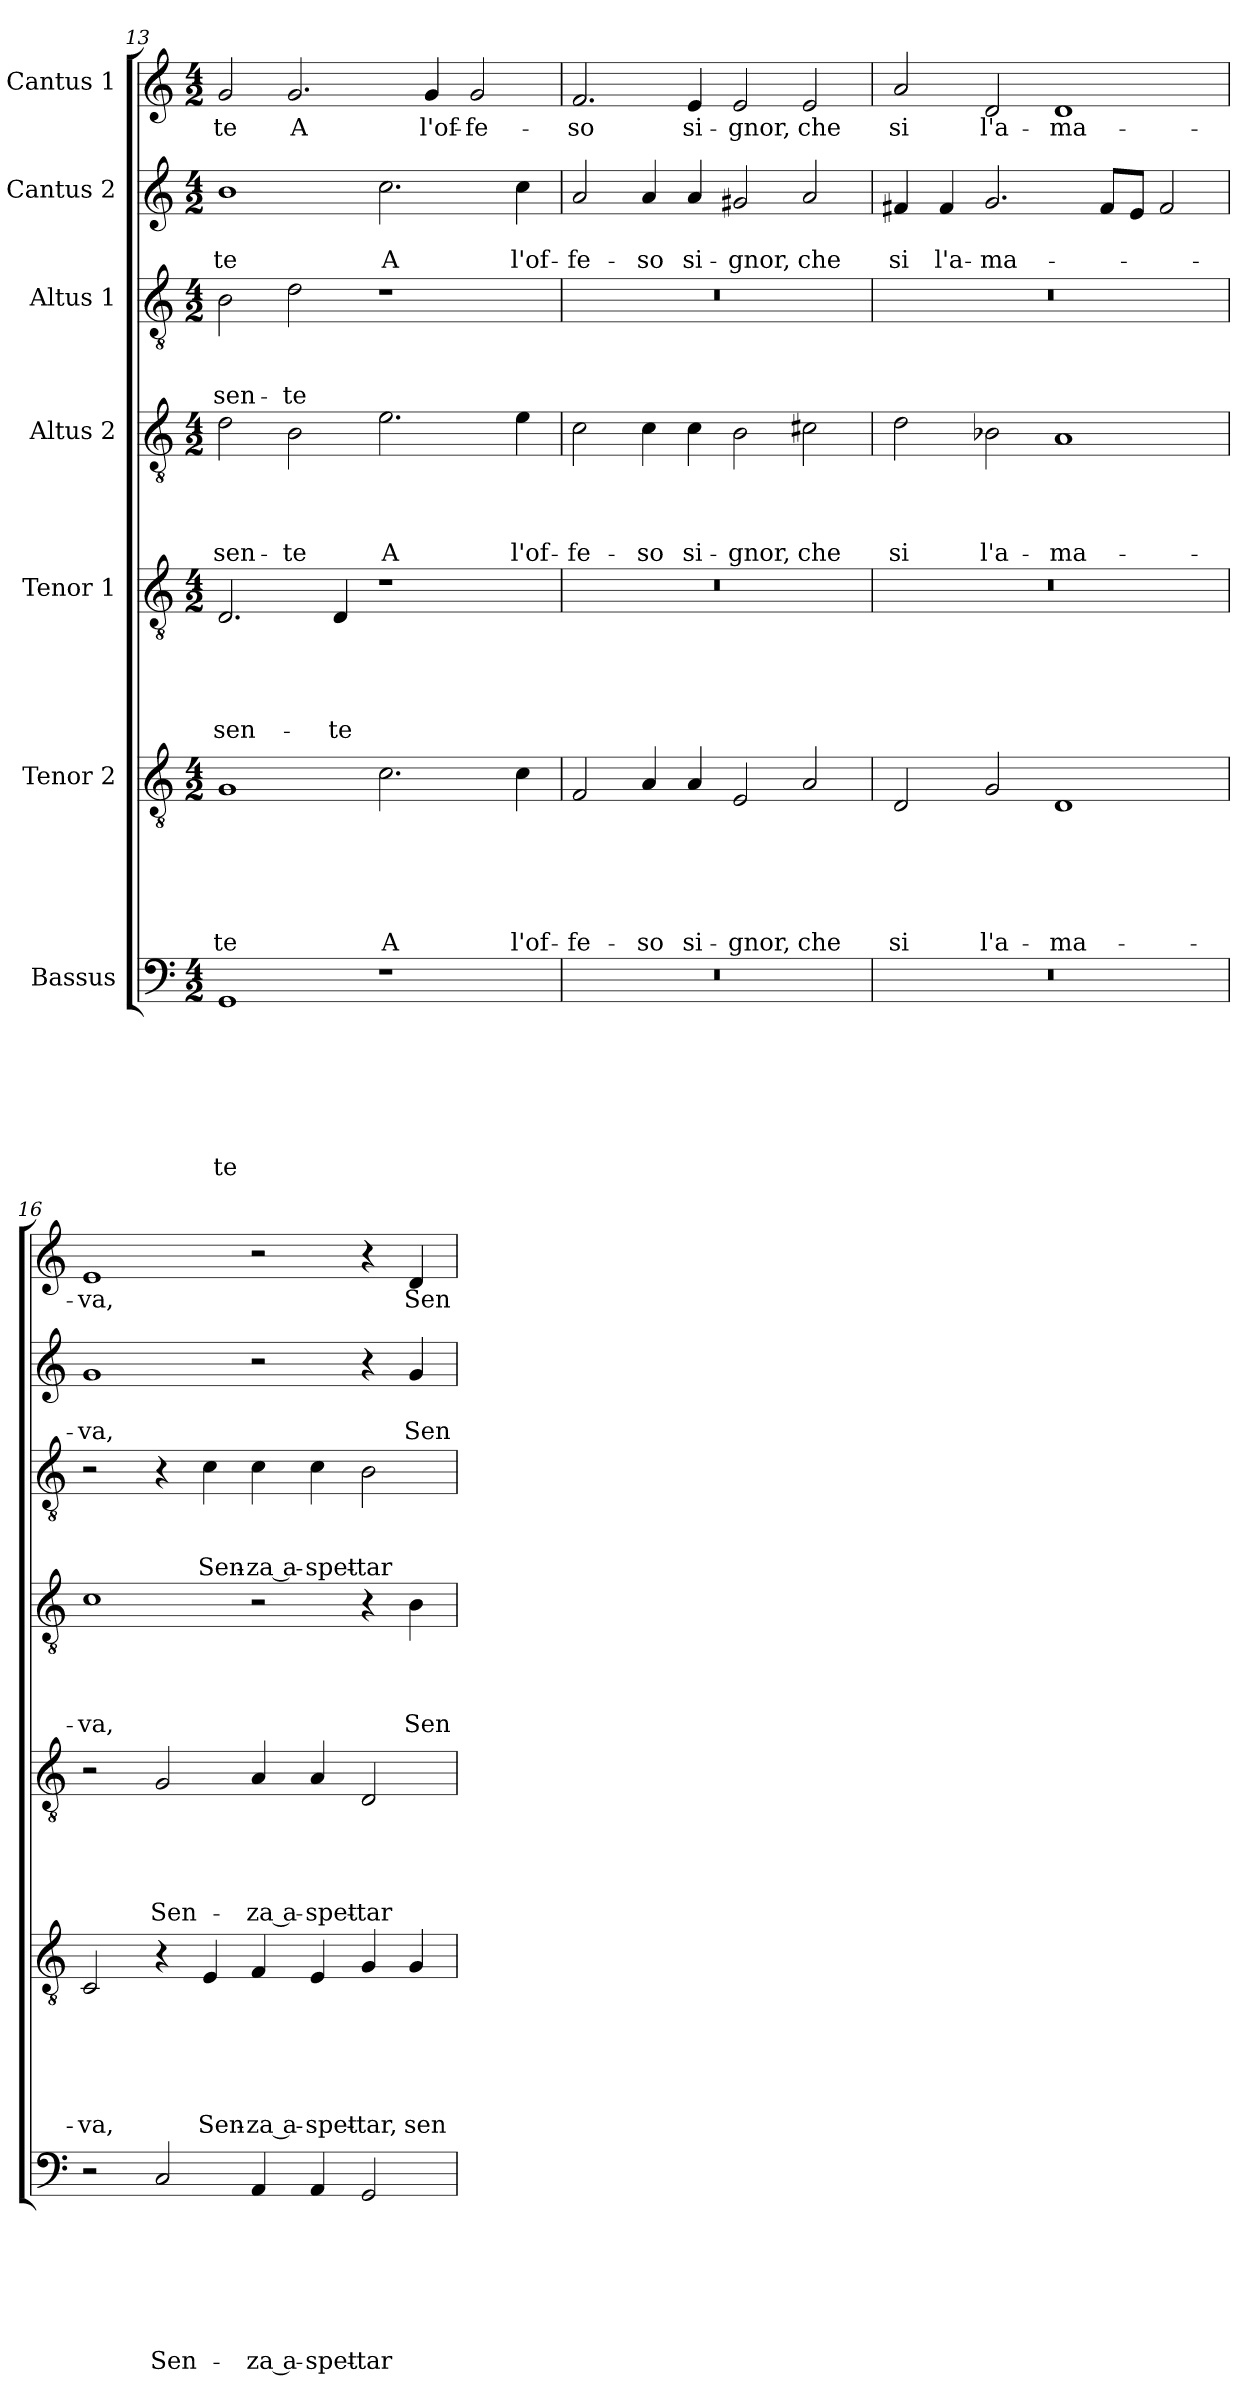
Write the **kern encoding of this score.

**kern	**text	**text	**text	**text	**text	**text	**text	**kern	**text	**text	**text	**text	**text	**text	**kern	**text	**text	**text	**text	**text	**kern	**text	**text	**text	**text	**kern	**text	**text	**text	**kern	**text	**text	**kern	**text
*part7	*part7	*part7	*part7	*part7	*part7	*part7	*part7	*part6	*part6	*part6	*part6	*part6	*part6	*part6	*part5	*part5	*part5	*part5	*part5	*part5	*part4	*part4	*part4	*part4	*part4	*part3	*part3	*part3	*part3	*part2	*part2	*part2	*part1	*part1
*staff7	*staff7	*staff7	*staff7	*staff7	*staff7	*staff7	*staff7	*staff6	*staff6	*staff6	*staff6	*staff6	*staff6	*staff6	*staff5	*staff5	*staff5	*staff5	*staff5	*staff5	*staff4	*staff4	*staff4	*staff4	*staff4	*staff3	*staff3	*staff3	*staff3	*staff2	*staff2	*staff2	*staff1	*staff1
*I"Bassus	*	*	*	*	*	*	*	*I"Tenor 2	*	*	*	*	*	*	*I"Tenor 1	*	*	*	*	*	*I"Altus 2	*	*	*	*	*I"Altus 1	*	*	*	*I"Cantus 2	*	*	*I"Cantus 1	*
!!LO:LB:g=z
*clefF4	*	*	*	*	*	*	*	*clefGv2	*	*	*	*	*	*	*clefGv2	*	*	*	*	*	*clefGv2	*	*	*	*	*clefGv2	*	*	*	*clefG2	*	*	*clefG2	*
*k[]	*	*	*	*	*	*	*	*k[]	*	*	*	*	*	*	*k[]	*	*	*	*	*	*k[]	*	*	*	*	*k[]	*	*	*	*k[]	*	*	*k[]	*
*a:	*	*	*	*	*	*	*	*a:	*	*	*	*	*	*	*a:	*	*	*	*	*	*a:	*	*	*	*	*a:	*	*	*	*a:	*	*	*a:	*
*M4/2	*	*	*	*	*	*	*	*M4/2	*	*	*	*	*	*	*M4/2	*	*	*	*	*	*M4/2	*	*	*	*	*M4/2	*	*	*	*M4/2	*	*	*M4/2	*
=13	=13	=13	=13	=13	=13	=13	=13	=13	=13	=13	=13	=13	=13	=13	=13	=13	=13	=13	=13	=13	=13	=13	=13	=13	=13	=13	=13	=13	=13	=13	=13	=13	=13	=13
!	!	!	!	!	!	!	!LO:LY:b	!	!	!	!	!	!	!LO:LY:b	!	!	!	!	!	!LO:LY:b	!	!	!	!	!LO:LY:b	!	!	!	!LO:LY:b	!	!	!LO:LY:b	!	!LO:LY:b
1GG	.	.	.	.	.	.	-te	1G	.	.	.	.	.	-te	2.D/	.	.	.	.	-sen-	2d\	.	.	.	-sen-	2B\	.	.	-sen-	1b	.	-te	2g/	-te
!	!	!	!	!	!	!	!	!	!	!	!	!	!	!	!	!	!	!	!	!	!	!	!	!	!LO:LY:b	!	!	!	!LO:LY:b	!	!	!	!	!LO:LY:b
.	.	.	.	.	.	.	.	.	.	.	.	.	.	.	.	.	.	.	.	.	2B\	.	.	.	-te	2d\	.	.	-te	.	.	.	2.g/	A
!	!	!	!	!	!	!	!	!	!	!	!	!	!	!	!	!	!	!	!	!LO:LY:b	!	!	!	!	!	!	!	!	!	!	!	!	!	!
.	.	.	.	.	.	.	.	.	.	.	.	.	.	.	4D/	.	.	.	.	-te	.	.	.	.	.	.	.	.	.	.	.	.	.	.
!	!	!	!	!	!	!	!	!	!	!	!	!	!	!LO:LY:b	!	!	!	!	!	!	!	!	!	!	!LO:LY:b	!	!	!	!	!	!	!LO:LY:b	!	!
1r	.	.	.	.	.	.	.	2.c\	.	.	.	.	.	A	1r	.	.	.	.	.	2.e\	.	.	.	A	1r	.	.	.	2.cc\	.	A	.	.
!	!	!	!	!	!	!	!	!	!	!	!	!	!	!	!	!	!	!	!	!	!	!	!	!	!	!	!	!	!	!	!	!	!	!LO:LY:b
.	.	.	.	.	.	.	.	.	.	.	.	.	.	.	.	.	.	.	.	.	.	.	.	.	.	.	.	.	.	.	.	.	4g/	l'of-
!	!	!	!	!	!	!	!	!	!	!	!	!	!	!	!	!	!	!	!	!	!	!	!	!	!	!	!	!	!	!	!	!	!	!LO:LY:b
.	.	.	.	.	.	.	.	.	.	.	.	.	.	.	.	.	.	.	.	.	.	.	.	.	.	.	.	.	.	.	.	.	2g/	-fe-
!	!	!	!	!	!	!	!	!	!	!	!	!	!	!LO:LY:b	!	!	!	!	!	!	!	!	!	!	!LO:LY:b	!	!	!	!	!	!	!LO:LY:b	!	!
.	.	.	.	.	.	.	.	4c\	.	.	.	.	.	l'of-	.	.	.	.	.	.	4e\	.	.	.	l'of-	.	.	.	.	4cc\	.	l'of-	.	.
=14	=14	=14	=14	=14	=14	=14	=14	=14	=14	=14	=14	=14	=14	=14	=14	=14	=14	=14	=14	=14	=14	=14	=14	=14	=14	=14	=14	=14	=14	=14	=14	=14	=14	=14
!	!	!	!	!	!	!	!	!	!	!	!	!	!	!LO:LY:b	!	!	!	!	!	!	!	!	!	!	!LO:LY:b	!	!	!	!	!	!	!LO:LY:b	!	!LO:LY:b
0r	.	.	.	.	.	.	.	2F/	.	.	.	.	.	-fe-	0r	.	.	.	.	.	2c\	.	.	.	-fe-	0r	.	.	.	2a/	.	-fe-	2.f/	-so
!	!	!	!	!	!	!	!	!	!	!	!	!	!	!LO:LY:b	!	!	!	!	!	!	!	!	!	!	!LO:LY:b	!	!	!	!	!	!	!LO:LY:b	!	!
.	.	.	.	.	.	.	.	4A/	.	.	.	.	.	-so	.	.	.	.	.	.	4c\	.	.	.	-so	.	.	.	.	4a/	.	-so	.	.
!	!	!	!	!	!	!	!	!	!	!	!	!	!	!LO:LY:b	!	!	!	!	!	!	!	!	!	!	!LO:LY:b	!	!	!	!	!	!	!LO:LY:b	!	!LO:LY:b
.	.	.	.	.	.	.	.	4A/	.	.	.	.	.	si-	.	.	.	.	.	.	4c\	.	.	.	si-	.	.	.	.	4a/	.	si-	4e/	si-
!	!	!	!	!	!	!	!	!	!	!	!	!	!	!LO:LY:b	!	!	!	!	!	!	!	!	!	!	!LO:LY:b	!	!	!	!	!	!	!LO:LY:b	!	!LO:LY:b
.	.	.	.	.	.	.	.	2E/	.	.	.	.	.	-gnor,	.	.	.	.	.	.	2B\	.	.	.	-gnor,	.	.	.	.	2g#X/	.	-gnor,	2e/	-gnor,
!	!	!	!	!	!	!	!	!	!	!	!	!	!	!LO:LY:b	!	!	!	!	!	!	!	!	!	!	!LO:LY:b	!	!	!	!	!	!	!LO:LY:b	!	!LO:LY:b
.	.	.	.	.	.	.	.	2A/	.	.	.	.	.	che	.	.	.	.	.	.	2c#X\	.	.	.	che	.	.	.	.	2a/	.	che	2e/	che
=15	=15	=15	=15	=15	=15	=15	=15	=15	=15	=15	=15	=15	=15	=15	=15	=15	=15	=15	=15	=15	=15	=15	=15	=15	=15	=15	=15	=15	=15	=15	=15	=15	=15	=15
!	!	!	!	!	!	!	!	!	!	!	!	!	!	!LO:LY:b	!	!	!	!	!	!	!	!	!	!	!LO:LY:b	!	!	!	!	!	!	!LO:LY:b	!	!LO:LY:b
0r	.	.	.	.	.	.	.	2D/	.	.	.	.	.	si	0r	.	.	.	.	.	2d\	.	.	.	si	0r	.	.	.	4f#X/	.	si	2a/	si
!	!	!	!	!	!	!	!	!	!	!	!	!	!	!	!	!	!	!	!	!	!	!	!	!	!	!	!	!	!	!	!	!LO:LY:b	!	!
.	.	.	.	.	.	.	.	.	.	.	.	.	.	.	.	.	.	.	.	.	.	.	.	.	.	.	.	.	.	4f#/	.	l'a-	.	.
!	!	!	!	!	!	!	!	!	!	!	!	!	!	!LO:LY:b	!	!	!	!	!	!	!	!	!	!	!LO:LY:b	!	!	!	!	!	!	!LO:LY:b	!	!LO:LY:b
.	.	.	.	.	.	.	.	2G/	.	.	.	.	.	l'a-	.	.	.	.	.	.	2B-X\	.	.	.	l'a-	.	.	.	.	2.g/	.	-ma-	2d/	l'a-
!	!	!	!	!	!	!	!	!	!	!	!	!	!	!LO:LY:b	!	!	!	!	!	!	!	!	!	!	!LO:LY:b	!	!	!	!	!	!	!	!	!LO:LY:b
.	.	.	.	.	.	.	.	1D	.	.	.	.	.	-ma-	.	.	.	.	.	.	1A	.	.	.	-ma-	.	.	.	.	.	.	.	1d	-ma-
.	.	.	.	.	.	.	.	.	.	.	.	.	.	.	.	.	.	.	.	.	.	.	.	.	.	.	.	.	.	8f#/L	.	.	.	.
.	.	.	.	.	.	.	.	.	.	.	.	.	.	.	.	.	.	.	.	.	.	.	.	.	.	.	.	.	.	8e/J	.	.	.	.
.	.	.	.	.	.	.	.	.	.	.	.	.	.	.	.	.	.	.	.	.	.	.	.	.	.	.	.	.	.	2f#/	.	.	.	.
=16	=16	=16	=16	=16	=16	=16	=16	=16	=16	=16	=16	=16	=16	=16	=16	=16	=16	=16	=16	=16	=16	=16	=16	=16	=16	=16	=16	=16	=16	=16	=16	=16	=16	=16
!	!	!	!	!	!	!	!	!	!	!	!	!	!	!LO:LY:b	!	!	!	!	!	!	!	!	!	!	!LO:LY:b	!	!	!	!	!	!	!LO:LY:b	!	!LO:LY:b
2r	.	.	.	.	.	.	.	2C/	.	.	.	.	.	-va,	2r	.	.	.	.	.	1c	.	.	.	-va,	2r	.	.	.	1g	.	-va,	1e	-va,
!	!	!	!	!	!	!	!LO:LY:b	!	!	!	!	!	!	!	!	!	!	!	!	!LO:LY:b	!	!	!	!	!	!	!	!	!	!	!	!	!	!
2C/	.	.	.	.	.	.	Sen-	4r	.	.	.	.	.	.	2G/	.	.	.	.	Sen-	.	.	.	.	.	4r	.	.	.	.	.	.	.	.
!	!	!	!	!	!	!	!	!	!	!	!	!	!	!LO:LY:b	!	!	!	!	!	!	!	!	!	!	!	!	!	!	!LO:LY:b	!	!	!	!	!
.	.	.	.	.	.	.	.	4E/	.	.	.	.	.	Sen-	.	.	.	.	.	.	.	.	.	.	.	4c\	.	.	Sen-	.	.	.	.	.
!	!	!	!	!	!	!	!LO:LY:b	!	!	!	!	!	!	!LO:LY:b	!	!	!	!	!	!LO:LY:b	!	!	!	!	!	!	!	!	!LO:LY:b	!	!	!	!	!
4AA/	.	.	.	.	.	.	-za a-	4F/	.	.	.	.	.	-za a-	4A/	.	.	.	.	-za a-	2r	.	.	.	.	4c\	.	.	-za a-	2r	.	.	2r	.
!	!	!	!	!	!	!	!LO:LY:b	!	!	!	!	!	!	!LO:LY:b	!	!	!	!	!	!LO:LY:b	!	!	!	!	!	!	!	!	!LO:LY:b	!	!	!	!	!
4AA/	.	.	.	.	.	.	-spet-	4E/	.	.	.	.	.	-spet-	4A/	.	.	.	.	-spet-	.	.	.	.	.	4c\	.	.	-spet-	.	.	.	.	.
!	!	!	!	!	!	!	!LO:LY:b	!	!	!	!	!	!	!LO:LY:b	!	!	!	!	!	!LO:LY:b	!	!	!	!	!	!	!	!	!LO:LY:b	!	!	!	!	!
2GG/	.	.	.	.	.	.	-tar	4G/	.	.	.	.	.	-tar,	2D/	.	.	.	.	-tar	4r	.	.	.	.	2B\	.	.	-tar	4r	.	.	4r	.
!	!	!	!	!	!	!	!	!	!	!	!	!	!	!LO:LY:b	!	!	!	!	!	!	!	!	!	!	!LO:LY:b	!	!	!	!	!	!	!LO:LY:b	!	!LO:LY:b
.	.	.	.	.	.	.	.	4G/	.	.	.	.	.	sen-	.	.	.	.	.	.	4B\	.	.	.	Sen-	.	.	.	.	4g/	.	Sen-	4d/	Sen-
=	=	=	=	=	=	=	=	=	=	=	=	=	=	=	=	=	=	=	=	=	=	=	=	=	=	=	=	=	=	=	=	=	=	=
*-	*-	*-	*-	*-	*-	*-	*-	*-	*-	*-	*-	*-	*-	*-	*-	*-	*-	*-	*-	*-	*-	*-	*-	*-	*-	*-	*-	*-	*-	*-	*-	*-	*-	*-
